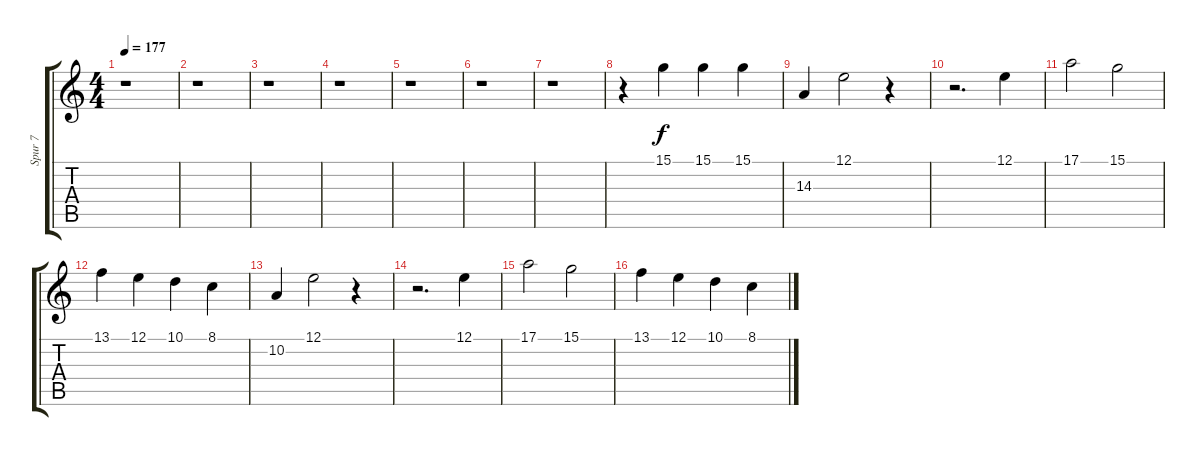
\track ("Spur 7" "Spur 7") {instrument rockorgan}
\staff {score tabs}
\tuning (E4 B3 G3 D3 A2 E2) {hide}
\ts (4 4)
\tempo 177
\clef g2
\ks c
r.1{dy f} |
r.1 |
r.1 |
r.1 |
r.1 |
r.1 |
r.1 |
r.4 15.1.4 15.1.4 15.1.4 |
14.3.4 12.1.2 r.4 |
r.2{d} 12.1.4 |
17.1.2 15.1.2 |
13.1.4 12.1.4 10.1.4 8.1.4 |
10.2.4 12.1.2 r.4 |
r.2{d} 12.1.4 |
17.1.2 15.1.2 |
13.1.4 12.1.4 10.1.4 8.1.4
